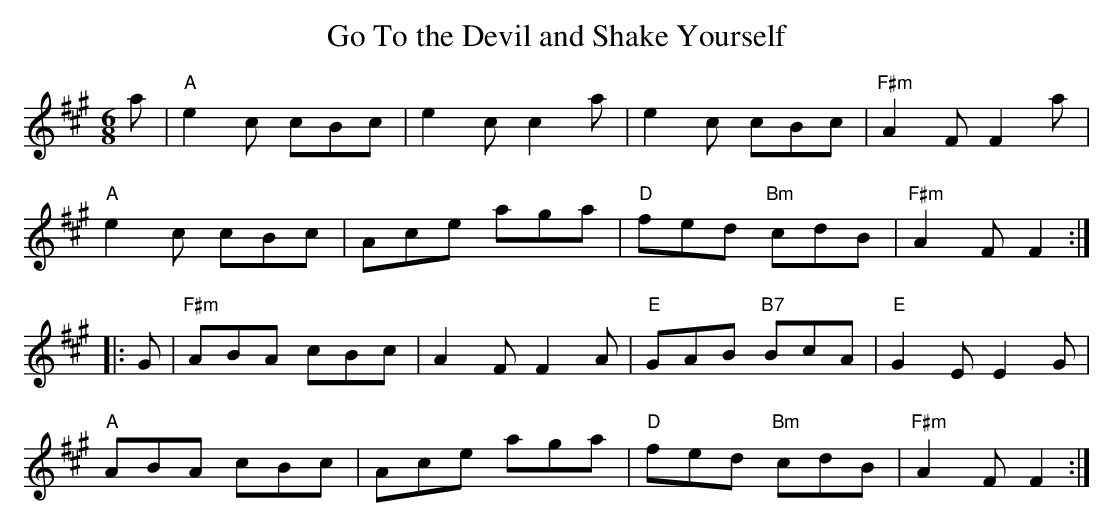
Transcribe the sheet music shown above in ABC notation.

X:1
T:Go To the Devil and Shake Yourself
M:6/8
K:A
a | "A"e2c cBc | e2c c2a | e2c cBc | "F#m"A2F F2a |
"A"e2c cBc | Ace aga | "D"fed "Bm"cdB | "F#m"A2F F2 :|
|: G | "F#m"ABA cBc | A2F F2A | "E"GAB "B7"BcA | "E"G2E E2G |
"A"ABA cBc | Ace aga | "D"fed "Bm"cdB | "F#m"A2F F2 :|
